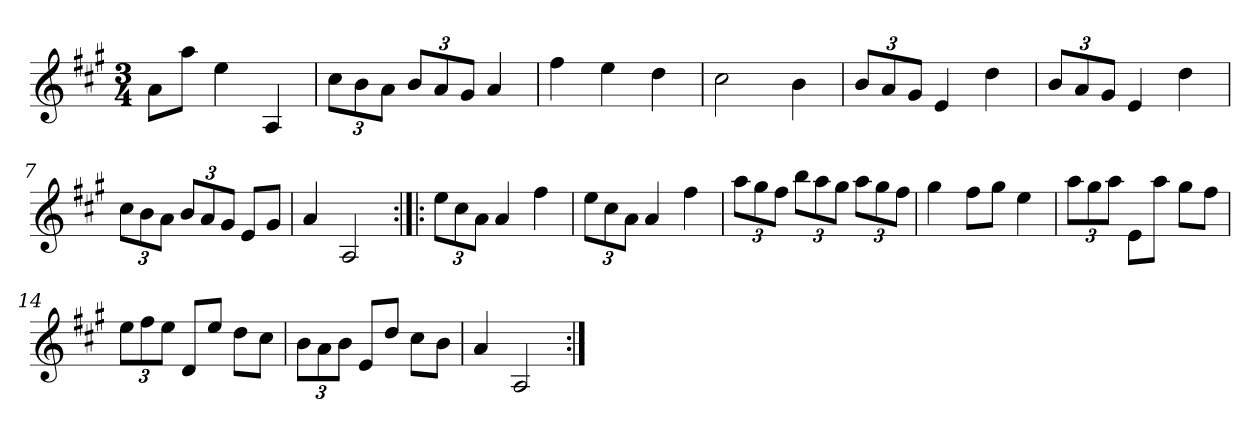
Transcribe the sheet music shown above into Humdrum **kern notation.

**kern
*part1
*staff1
*clefG2
*k[f#c#g#]
*A:
*M3/4
*MM120
=1
8a\L
8aa\J
4ee
4A
=2
12cc#\L
12b\
12a\J
12b/L
12a/
12g#/J
4a
=3
4ff#
4ee
4dd
=4
2cc#
4b
=5
12b/L
12a/
12g#/J
4e
4dd
=6
12b/L
12a/
12g#/J
4e
4dd
=7
12cc#\L
12b\
12a\J
12b/L
12a/
12g#/J
8e/L
8g#/J
=8
4a
2A
=9:|!|:
12ee\L
12cc#\
12a\J
4a
4ff#
=10
12ee\L
12cc#\
12a\J
4a
4ff#
=11
12aa\L
12gg#\
12ff#\J
12bb\L
12aa\
12gg#\J
12aa\L
12gg#\
12ff#\J
=12
4gg#
8ff#\L
8gg#\J
4ee
=13
12aa\L
12gg#\
12aa\J
8e\L
8aa\J
8gg#\L
8ff#\J
=14
12ee\L
12ff#\
12ee\J
8d/L
8ee/J
8dd\L
8cc#\J
=15
12b\L
12a\
12b\J
8e/L
8dd/J
8cc#\L
8b\J
=16
4a
2A
=:|!
*-
